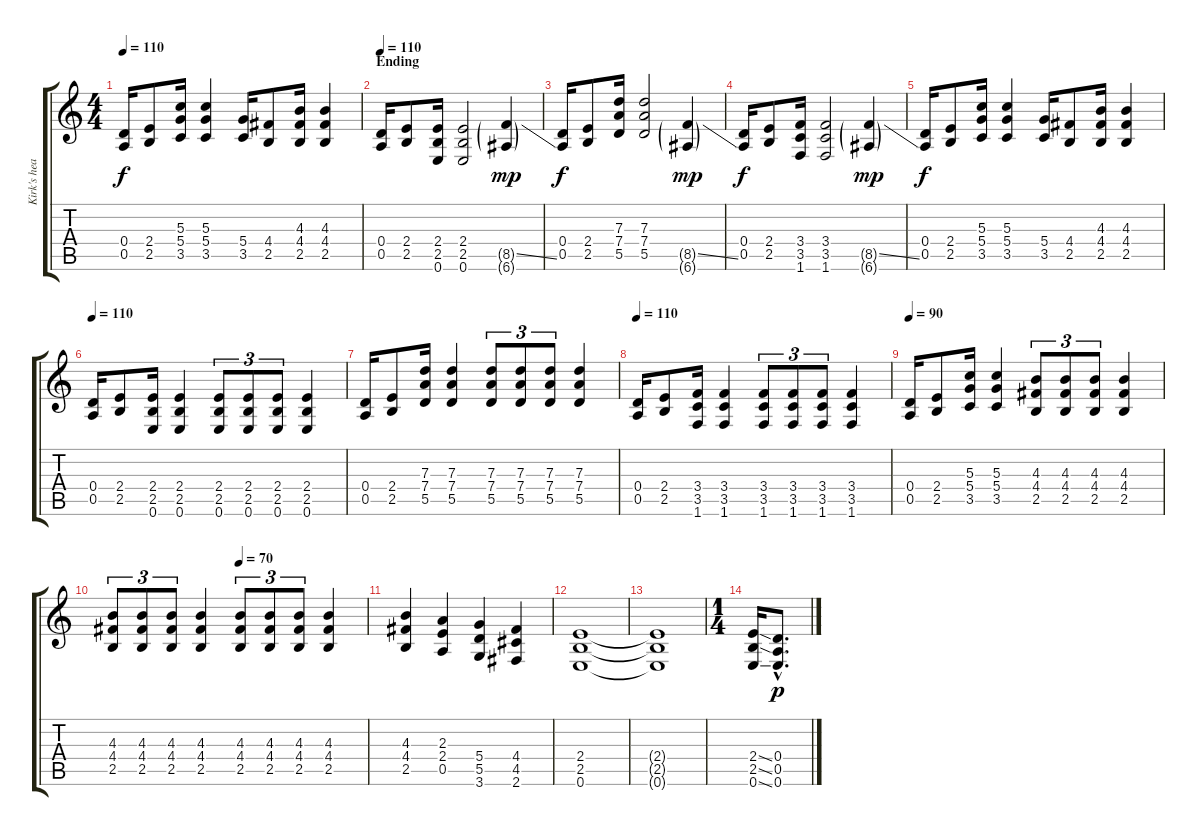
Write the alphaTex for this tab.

\track ("Kirk's heavy" "Kirk's hea") {instrument distortionguitar}
\staff {score tabs}
\tuning (E4 B3 G3 D3 A2 E2) {hide}
\ts (4 4)
\tempo 110
\clef g2
\ks c
(0.4 0.5).16{dy f} (2.4 2.5).8 (5.3 5.4 3.5).16 (5.3 5.4 3.5).4 (5.4 3.5).16 (4.4 2.5).8 (4.3 4.4 2.5).16 (4.3 4.4 2.5).4 |
\section ("" "Ending")
\tempo 110
(0.4 0.5).16 (2.4 2.5).8 (2.4 2.5 0.6).16 (2.4 2.5 0.6).2 (8.5{ss g} 6.6{g}).4{dy mp} |
(0.4 0.5).16{dy f} (2.4 2.5).8 (7.3 7.4 5.5).16 (7.3 7.4 5.5).2 (8.5{ss g} 6.6{g}).4{dy mp} |
(0.4 0.5).16{dy f} (2.4 2.5).8 (3.4 3.5 1.6).16 (3.4 3.5 1.6).2 (8.5{ss g} 6.6{g}).4{dy mp} |
(0.4 0.5).16{dy f} (2.4 2.5).8 (5.3 5.4 3.5).16 (5.3 5.4 3.5).4 (5.4 3.5).16 (4.4 2.5).8 (4.3 4.4 2.5).16 (4.3 4.4 2.5).4 |
\tempo 110
(0.4 0.5).16 (2.4 2.5).8 (2.4 2.5 0.6).16 (2.4 2.5 0.6).4 (2.4 2.5 0.6).8{tu (3 2)} (2.4 2.5 0.6).8{tu (3 2)} (2.4 2.5 0.6).8{tu (3 2)} (2.4 2.5 0.6).4 |
(0.4 0.5).16 (2.4 2.5).8 (7.3 7.4 5.5).16 (7.3 7.4 5.5).4 (7.3 7.4 5.5).8{tu (3 2)} (7.3 7.4 5.5).8{tu (3 2)} (7.3 7.4 5.5).8{tu (3 2)} (7.3 7.4 5.5).4 |
\tempo 110
(0.4 0.5).16 (2.4 2.5).8 (3.4 3.5 1.6).16 (3.4 3.5 1.6).4 (3.4 3.5 1.6).8{tu (3 2)} (3.4 3.5 1.6).8{tu (3 2)} (3.4 3.5 1.6).8{tu (3 2)} (3.4 3.5 1.6).4 |
\tempo 90
(0.4 0.5).16 (2.4 2.5).8 (5.3 5.4 3.5).16 (5.3 5.4 3.5).4 (4.3 4.4 2.5).8{tu (3 2)} (4.3 4.4 2.5).8{tu (3 2)} (4.3 4.4 2.5).8{tu (3 2)} (4.3 4.4 2.5).4 |
\tempo (70 0.5)
(4.3 4.4 2.5).8{tu (3 2)} (4.3 4.4 2.5).8{tu (3 2)} (4.3 4.4 2.5).8{tu (3 2)} (4.3 4.4 2.5).4 (4.3 4.4 2.5).8{tu (3 2)} (4.3 4.4 2.5).8{tu (3 2)} (4.3 4.4 2.5).8{tu (3 2)} (4.3 4.4 2.5).4 |
(4.3 4.4 2.5).4 (2.3 2.4 0.5).4 (5.4 5.5 3.6).4 (4.4 4.5 2.6).4 |
(2.4 2.5 0.6).1 |
(2.4{t} 2.5{t} 0.6{t}).1 |
\ts (1 4)
(2.4{ss} 2.5{ss} 0.6{ss}).16 (0.4{hac} 0.5{hac} 0.6{hac}).8{d dy p}
